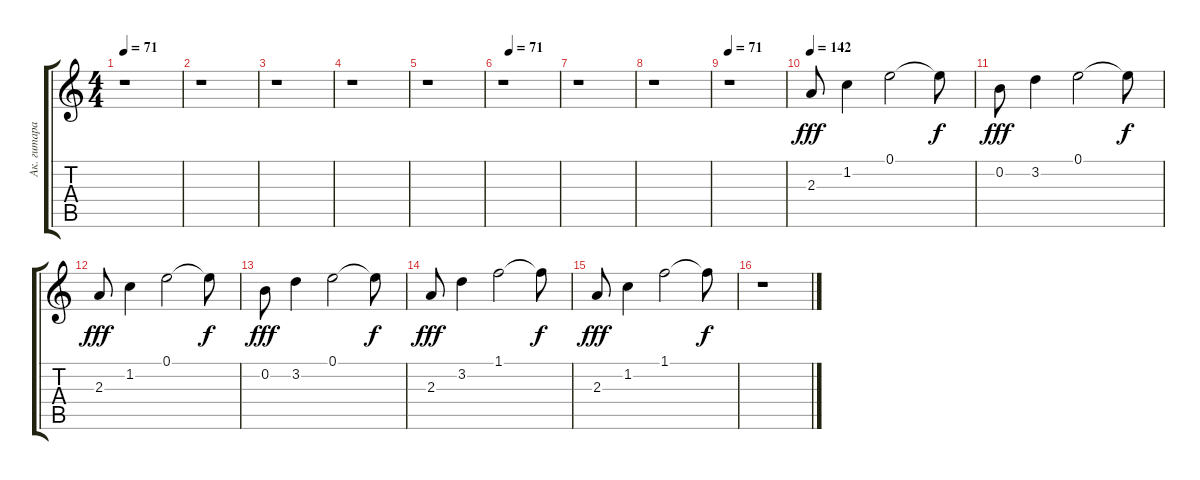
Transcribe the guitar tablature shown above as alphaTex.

\track ("Ак. гитара" "Ак. гитара") {instrument acousticguitarsteel}
\staff {score tabs}
\tuning (E4 B3 G3 D3 A2 E2) {hide}
\ts (4 4)
\tempo 71
\clef g2
\ks c
r.1{dy fff instrument acousticguitarsteel} |
r.1 |
r.1 |
r.1 |
r.1 |
\tempo (71 0.125)
r.1 |
r.1 |
r.1 |
\tempo 71
r.1 |
\tempo 142
2.3.8 1.2.4 0.1.2 0.1{t}.8{dy f} |
0.2.8{dy fff} 3.2.4 0.1.2 0.1{t}.8{dy f} |
2.3.8{dy fff} 1.2.4 0.1.2 0.1{t}.8{dy f} |
0.2.8{dy fff} 3.2.4 0.1.2 0.1{t}.8{dy f} |
2.3.8{dy fff} 3.2.4 1.1.2 1.1{t}.8{dy f} |
2.3.8{dy fff} 1.2.4 1.1.2 1.1{t}.8{dy f} |
r.1
